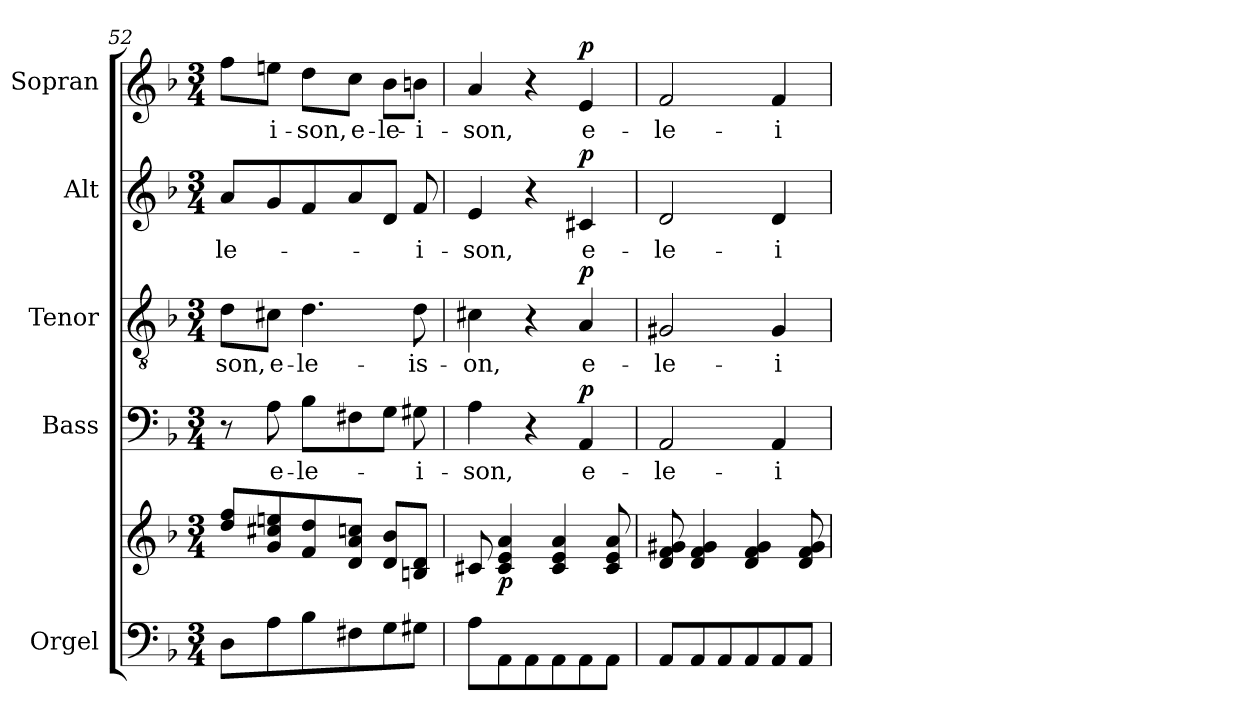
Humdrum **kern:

**kern	**kern	**dynam	**kern	**text	**dynam	**kern	**text	**dynam	**kern	**text	**dynam	**kern	**text	**dynam
*part5	*part5	*part5	*part4	*part4	*part4	*part3	*part3	*part3	*part2	*part2	*part2	*part1	*part1	*part1
*staff6	*staff5	*staff5/6	*staff4	*staff4	*staff4	*staff3	*staff3	*staff3	*staff2	*staff2	*staff2	*staff1	*staff1	*staff1
*I"Orgel	*	*	*I"Bass	*	*	*I"Tenor	*	*	*I"Alt	*	*	*I"Sopran	*	*
*I'Org.	*	*	*I'B.	*	*	*I'T.	*	*	*I'A.	*	*	*I'S.	*	*
*clefF4	*clefG2	*	*clefF4	*	*	*clefGv2	*	*	*clefG2	*	*	*clefG2	*	*
*k[b-]	*k[b-]	*	*k[b-]	*	*	*k[b-]	*	*	*k[b-]	*	*	*k[b-]	*	*
*F:	*F:	*	*F:	*	*	*F:	*	*	*F:	*	*	*F:	*	*
*M3/4	*M3/4	*	*M3/4	*	*	*M3/4	*	*	*M3/4	*	*	*M3/4	*	*
=52	=52	=52	=52	=52	=52	=52	=52	=52	=52	=52	=52	=52	=52	=52
!	!	!	!	!	!	!	!LO:LY:b	!	!	!LO:LY:b	!	!	!	!
8D\L	8dd/ 8ff/L	.	8r	.	.	8d\L	-son,	.	8a/L	-le-	.	8ff\L	.	.
!	!	!	!	!LO:LY:b	!	!	!LO:LY:b	!	!	!	!	!	!LO:LY:b	!
8A\	8g/ 8cc#X/ 8een/	.	8A\	e-	.	8c#X\J	e-	.	8g/	.	.	8een\J	-i-	.
!	!	!	!	!LO:LY:b	!	!	!LO:LY:b	!	!	!	!	!	!LO:LY:b	!
8B-\	8f/ 8dd/	.	8B-\L	-le-	.	4.d\	-le-	.	8f/	.	.	8dd\L	-son,	.
!	!	!	!	!	!	!	!	!	!	!	!	!	!LO:LY:b	!
8F#X\	8d/ 8a/ 8ccn/J	.	8F#X\	.	.	.	.	.	8a/	.	.	8cc\J	e-	.
!	!	!	!	!	!	!	!	!	!	!	!	!	!LO:LY:b	!
8G\	8d/ 8b-/L	.	8G\J	.	.	.	.	.	8d/J	.	.	8b-\L	-le-	.
!	!	!	!	!LO:LY:b	!	!	!LO:LY:b	!	!	!LO:LY:b	!	!	!LO:LY:b	!
8G#X\J	8Bn/ 8d/J	.	8G#X\	-i-	.	8d\	-is-	.	8f/	-i-	.	8bn\J	-i-	.
=53	=53	=53	=53	=53	=53	=53	=53	=53	=53	=53	=53	=53	=53	=53
!	!	!	!	!LO:LY:b	!	!	!LO:LY:b	!	!	!LO:LY:b	!	!	!LO:LY:b	!
8A\L	8c#X/	.	4A\	-son,	.	4c#X\	-on,	.	4e/	-son,	.	4a/	-son,	.
!	!	!LO:DY:b	!	!	!	!	!	!	!	!	!	!	!	!
8AA\	4c#/ 4e/ 4a/	p	.	.	.	.	.	.	.	.	.	.	.	.
8AA\	.	.	4r	.	.	4r	.	.	4r	.	.	4r	.	.
8AA\	4c#/ 4e/ 4a/	.	.	.	.	.	.	.	.	.	.	.	.	.
!	!	!	!	!LO:LY:b	!LO:DY:a	!	!LO:LY:b	!LO:DY:a	!	!LO:LY:b	!LO:DY:a	!	!LO:LY:b	!LO:DY:a
8AA\	.	.	4AA/	e-	p	4A/	e-	p	4c#X/	e-	p	4e/	e-	p
8AA\J	8c#/ 8e/ 8a/	.	.	.	.	.	.	.	.	.	.	.	.	.
=54	=54	=54	=54	=54	=54	=54	=54	=54	=54	=54	=54	=54	=54	=54
!	!	!	!	!LO:LY:b	!	!	!LO:LY:b	!	!	!LO:LY:b	!	!	!LO:LY:b	!
8AA/L	8d/ 8f/ 8g#X/	.	2AA/	-le-	.	2G#X/	-le-	.	2d/	-le-	.	2f/	-le-	.
8AA/	4d/ 4f/ 4g#/	.	.	.	.	.	.	.	.	.	.	.	.	.
8AA/	.	.	.	.	.	.	.	.	.	.	.	.	.	.
8AA/	4d/ 4f/ 4g#/	.	.	.	.	.	.	.	.	.	.	.	.	.
!	!	!	!	!LO:LY:b	!	!	!LO:LY:b	!	!	!LO:LY:b	!	!	!LO:LY:b	!
8AA/	.	.	4AA/	-i-	.	4G#/	-i-	.	4d/	-i-	.	4f/	-i-	.
8AA/J	8d/ 8f/ 8g#/	.	.	.	.	.	.	.	.	.	.	.	.	.
=	=	=	=	=	=	=	=	=	=	=	=	=	=	=
*-	*-	*-	*-	*-	*-	*-	*-	*-	*-	*-	*-	*-	*-	*-
